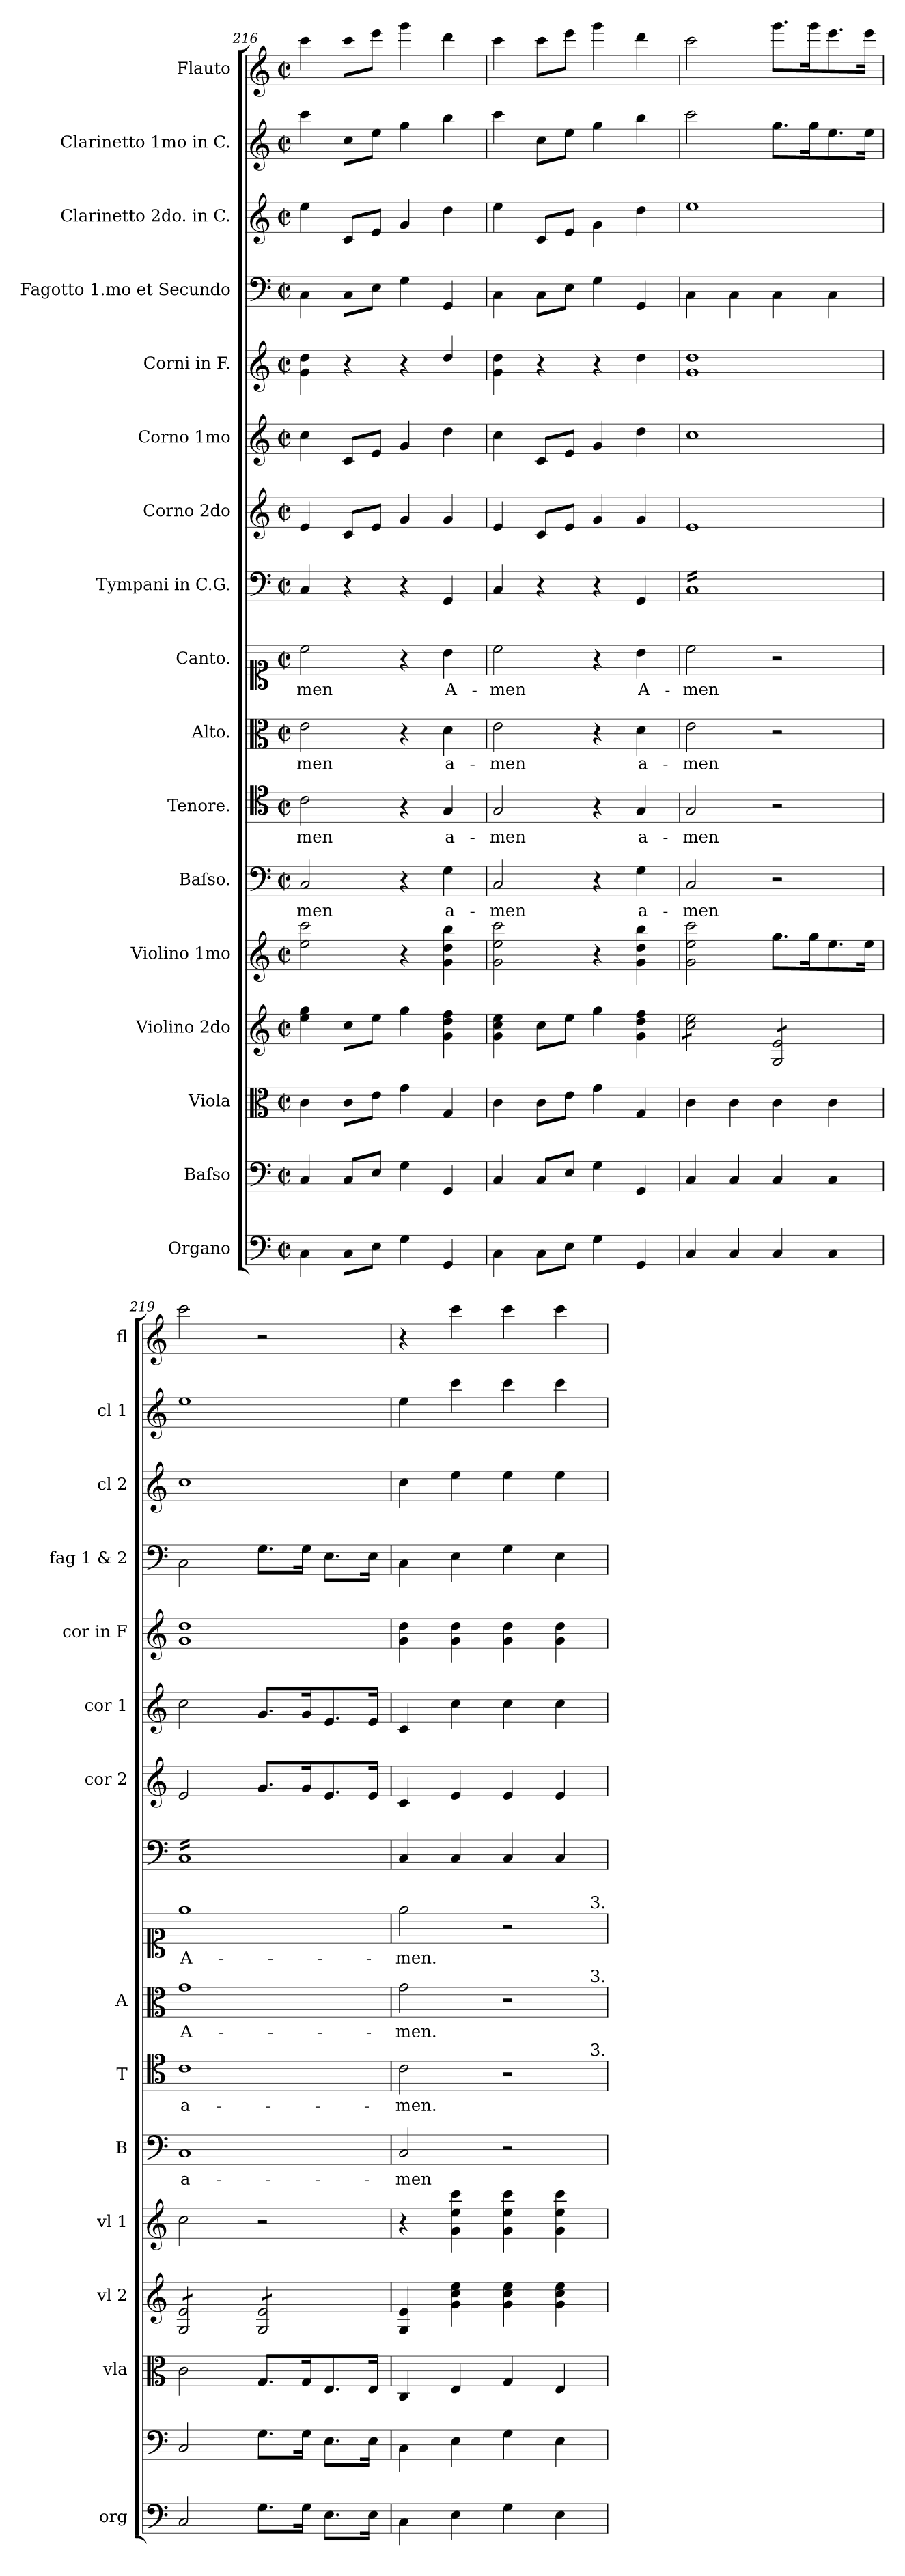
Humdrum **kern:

**kern	**kern	**kern	**kern	**kern	**kern	**text	**kern	**text	**kern	**text	**kern	**text	**kern	**kern	**kern	**kern	**kern	**kern	**kern	**kern
*part17	*part16	*part15	*part14	*part13	*part12	*part12	*part11	*part11	*part10	*part10	*part9	*part9	*part8	*part7	*part6	*part5	*part4	*part3	*part2	*part1
*staff17	*staff16	*staff15	*staff14	*staff13	*staff12	*staff12	*staff11	*staff11	*staff10	*staff10	*staff9	*staff9	*staff8	*staff7	*staff6	*staff5	*staff4	*staff3	*staff2	*staff1
*I"Organo	*I"Baſso	*I"Viola	*I"Violino 2do	*I"Violino 1mo	*I"Baſso.	*	*I"Tenore.	*	*I"Alto.	*	*I"Canto.	*	*I"Tympani in C.G.	*I"Corno 2do	*I"Corno 1mo	*I"Corni in F.	*I"Fagotto 1.mo et Secundo	*I"Clarinetto 2do. in C.	*I"Clarinetto 1mo in C.	*I"Flauto
*I'org	*	*I'vla	*I'vl 2	*I'vl 1	*I'B	*	*I'T	*	*I'A	*	*	*	*	*I'cor 2	*I'cor 1	*I'cor in F	*I'fag 1 & 2	*I'cl 2	*I'cl 1	*I'fl
*clefF4	*clefF4	*clefC3	*clefG2	*clefG2	*clefF4	*	*clefC4	*	*clefC3	*	*clefC1	*	*clefF4	*clefG2	*clefG2	*clefG2	*clefF4	*clefG2	*clefG2	*clefG2
*	*	*	*	*	*	*	*	*	*	*	*	*	*	*	*	*ITrd4c7	*	*	*	*
*k[]	*k[]	*k[]	*k[]	*k[]	*k[]	*	*k[]	*	*k[]	*	*k[]	*	*k[]	*k[]	*k[]	*k[b-]	*k[]	*k[]	*k[]	*k[]
*C:	*C:	*C:	*C:	*C:	*C:	*	*C:	*	*C:	*	*C:	*	*C:	*C:	*C:	*	*C:	*C:	*C:	*C:
*M2/2	*M2/2	*M2/2	*M2/2	*M2/2	*M2/2	*	*M2/2	*	*M2/2	*	*M2/2	*	*M2/2	*M2/2	*M2/2	*M2/2	*M2/2	*M2/2	*M2/2	*M2/2
*met(c|)	*met(c|)	*met(c|)	*met(c|)	*met(c|)	*met(c|)	*	*met(c|)	*	*met(c|)	*	*met(c|)	*	*met(c|)	*met(c|)	*met(c|)	*met(c|)	*met(c|)	*met(c|)	*met(c|)	*met(c|)
=216	=216	=216	=216	=216	=216	=216	=216	=216	=216	=216	=216	=216	=216	=216	=216	=216	=216	=216	=216	=216
4C\	4C/	4c\	4ee\ 4gg\	2ee\ 2ccc\	2C/	-men	2c\	-men	2e\	-men	2cc\	-men	4C/	4e/	4cc\	4c\ 4g\	4C\	4ee\	4ccc\	4ccc\
8C\L	8C/L	8c\L	8cc\L	.	.	.	.	.	.	.	.	.	4r	8c/L	8c/L	4r	8C\L	8c/L	8cc\L	8ccc\L
8E\J	8E/J	8e\J	8ee\J	.	.	.	.	.	.	.	.	.	.	8e/J	8e/J	.	8E\J	8e/J	8ee\J	8eee\J
4G\	4G\	4g\	4gg\	4r	4r	.	4r	.	4r	.	4r	.	4r	4g/	4g/	4r	4G\	4g/	4gg\	4ggg\
4GG/	4GG/	4G/	4g\ 4dd\ 4ff\	4g\ 4dd\ 4bb\	4G\	a-	4G/	a-	4d\	a-	4b\	A-	4GG/	4g/	4dd\	4g/	4GG/	4dd\	4bb\	4ddd\
=217	=217	=217	=217	=217	=217	=217	=217	=217	=217	=217	=217	=217	=217	=217	=217	=217	=217	=217	=217	=217
4C\	4C/	4c\	4g\ 4cc\ 4ee\	2g\ 2ee\ 2ccc\	2C/	-men	2G/	-men	2e\	-men	2cc\	-men	4C/	4e/	4cc\	4c\ 4g\	4C\	4ee\	4ccc\	4ccc\
8C\L	8C/L	8c\L	8cc\L	.	.	.	.	.	.	.	.	.	4r	8c/L	8c/L	4r	8C\L	8c/L	8cc\L	8ccc\L
8E\J	8E/J	8e\J	8ee\J	.	.	.	.	.	.	.	.	.	.	8e/J	8e/J	.	8E\J	8e/J	8ee\J	8eee\J
4G\	4G\	4g\	4gg\	4r	4r	.	4r	.	4r	.	4r	.	4r	4g/	4g/	4r	4G\	4g\	4gg\	4ggg\
4GG/	4GG/	4G/	4g\ 4dd\ 4ff\	4g\ 4dd\ 4bb\	4G\	a-	4G/	a-	4d\	a-	4b\	A-	4GG/	4g/	4dd\	4g\	4GG/	4dd\	4bb\	4ddd\
=218	=218	=218	=218	=218	=218	=218	=218	=218	=218	=218	=218	=218	=218	=218	=218	=218	=218	=218	=218	=218
*	*	*	*tremolo	*	*	*	*	*	*	*	*	*	*	*	*	*	*	*	*	*
*	*	*	*	*	*	*	*	*	*	*	*	*	*tremolo	*	*	*	*	*	*	*
4C/	4C/	4c\	8cc\ 8ee\L	2g\ 2ee\ 2ccc\	2C/	-men	2G/	-men	2e\	-men	2cc\	-men	16C/LL	1e/	1cc\	1c/ 1g/	4C\	1ee\	2ccc\	2ccc\
.	.	.	.	.	.	.	.	.	.	.	.	.	16C/	.	.	.	.	.	.	.
.	.	.	8cc\ 8ee\	.	.	.	.	.	.	.	.	.	16C/	.	.	.	.	.	.	.
.	.	.	.	.	.	.	.	.	.	.	.	.	16C/	.	.	.	.	.	.	.
4C/	4C/	4c\	8cc\ 8ee\	.	.	.	.	.	.	.	.	.	16C/	.	.	.	4C\	.	.	.
.	.	.	.	.	.	.	.	.	.	.	.	.	16C/	.	.	.	.	.	.	.
.	.	.	8cc\ 8ee\J	.	.	.	.	.	.	.	.	.	16C/	.	.	.	.	.	.	.
.	.	.	.	.	.	.	.	.	.	.	.	.	16C/	.	.	.	.	.	.	.
4C/	4C/	4c\	8G/ 8e/L	8.gg\L	2r	.	2r	.	2r	.	2r	.	16C/	.	.	.	4C\	.	8.gg\L	8.ggg\L
.	.	.	.	.	.	.	.	.	.	.	.	.	16C/	.	.	.	.	.	.	.
.	.	.	8G/ 8e/	.	.	.	.	.	.	.	.	.	16C/	.	.	.	.	.	.	.
.	.	.	.	16gg\K	.	.	.	.	.	.	.	.	16C/	.	.	.	.	.	16gg\K	16ggg\K
4C/	4C/	4c\	8G/ 8e/	8.ee\	.	.	.	.	.	.	.	.	16C/	.	.	.	4C\	.	8.ee\	8.eee\
.	.	.	.	.	.	.	.	.	.	.	.	.	16C/	.	.	.	.	.	.	.
.	.	.	8G/ 8e/J	.	.	.	.	.	.	.	.	.	16C/	.	.	.	.	.	.	.
.	.	.	.	16ee\Jk	.	.	.	.	.	.	.	.	16C/JJ	.	.	.	.	.	16ee\Jk	16eee\Jk
=219	=219	=219	=219	=219	=219	=219	=219	=219	=219	=219	=219	=219	=219	=219	=219	=219	=219	=219	=219	=219
2C/	2C/	2c\	8G/ 8e/L	2cc\	1C/	a-	1c\	a-	1g\	A-	1ee\	A-	16C/LL	2e/	2cc\	1c/ 1g/	2C\	1cc\	1ee\	2ccc\
.	.	.	.	.	.	.	.	.	.	.	.	.	16C/	.	.	.	.	.	.	.
.	.	.	8G/ 8e/	.	.	.	.	.	.	.	.	.	16C/	.	.	.	.	.	.	.
.	.	.	.	.	.	.	.	.	.	.	.	.	16C/	.	.	.	.	.	.	.
.	.	.	8G/ 8e/	.	.	.	.	.	.	.	.	.	16C/	.	.	.	.	.	.	.
.	.	.	.	.	.	.	.	.	.	.	.	.	16C/	.	.	.	.	.	.	.
.	.	.	8G/ 8e/J	.	.	.	.	.	.	.	.	.	16C/	.	.	.	.	.	.	.
.	.	.	.	.	.	.	.	.	.	.	.	.	16C/	.	.	.	.	.	.	.
8.G\L	8.G\L	8.G/L	8G/ 8e/L	2r	.	.	.	.	.	.	.	.	16C/	8.g/L	8.g/L	.	8.G\L	.	.	2r
.	.	.	.	.	.	.	.	.	.	.	.	.	16C/	.	.	.	.	.	.	.
.	.	.	8G/ 8e/	.	.	.	.	.	.	.	.	.	16C/	.	.	.	.	.	.	.
16G\Jk	16G\Jk	16G/K	.	.	.	.	.	.	.	.	.	.	16C/	16g/K	16g/K	.	16G\Jk	.	.	.
8.E\L	8.E\L	8.E/	8G/ 8e/	.	.	.	.	.	.	.	.	.	16C/	8.e/	8.e/	.	8.E\L	.	.	.
.	.	.	.	.	.	.	.	.	.	.	.	.	16C/	.	.	.	.	.	.	.
.	.	.	8G/ 8e/J	.	.	.	.	.	.	.	.	.	16C/	.	.	.	.	.	.	.
*	*	*	*Xtremolo	*	*	*	*	*	*	*	*	*	*	*	*	*	*	*	*	*
16E\Jk	16E\Jk	16E/Jk	.	.	.	.	.	.	.	.	.	.	16C/JJ	16e/Jk	16e/Jk	.	16E\Jk	.	.	.
*	*	*	*	*	*	*	*	*	*	*	*	*	*Xtremolo	*	*	*	*	*	*	*
=220	=220	=220	=220	=220	=220	=220	=220	=220	=220	=220	=220	=220	=220	=220	=220	=220	=220	=220	=220	=220
4C\	4C\	4C/	4G/ 4e/	4r	2C/	-men	2c\	-men.	2g\	-men.	2ee\	-men.	4C/	4c/	4c/	4c\ 4g\	4C\	4cc\	4ee\	4r
4E\	4E\	4E/	4g\ 4cc\ 4ee\	4g\ 4ee\ 4ccc\	.	.	.	.	.	.	.	.	4C/	4e/	4cc\	4c\ 4g\	4E\	4ee\	4ccc\	4ccc\
4G\	4G\	4G/	4g\ 4cc\ 4ee\	4g\ 4ee\ 4ccc\	2r	.	2r	.	2r	.	2r	.	4C/	4e/	4cc\	4c\ 4g\	4G\	4ee\	4ccc\	4ccc\
4E\	4E\	4E/	4g\ 4cc\ 4ee\	4g\ 4ee\ 4ccc\	.	.	.	.	.	.	.	.	4C/	4e/	4cc\	4c\ 4g\	4E\	4ee\	4ccc\	4ccc\
!	!	!	!	!	!	!	!	!	!	!	!LO:TX:a:t=3.	!	!	!	!	!	!	!	!	!
!	!	!	!	!	!	!	!	!	!LO:TX:a:t=3.	!	!	!	!	!	!	!	!	!	!	!
!	!	!	!	!	!	!	!LO:TX:a:t=3.	!	!	!	!	!	!	!	!	!	!	!	!	!
=	=	=	=	=	=	=	=	=	=	=	=	=	=	=	=	=	=	=	=	=
*-	*-	*-	*-	*-	*-	*-	*-	*-	*-	*-	*-	*-	*-	*-	*-	*-	*-	*-	*-	*-
